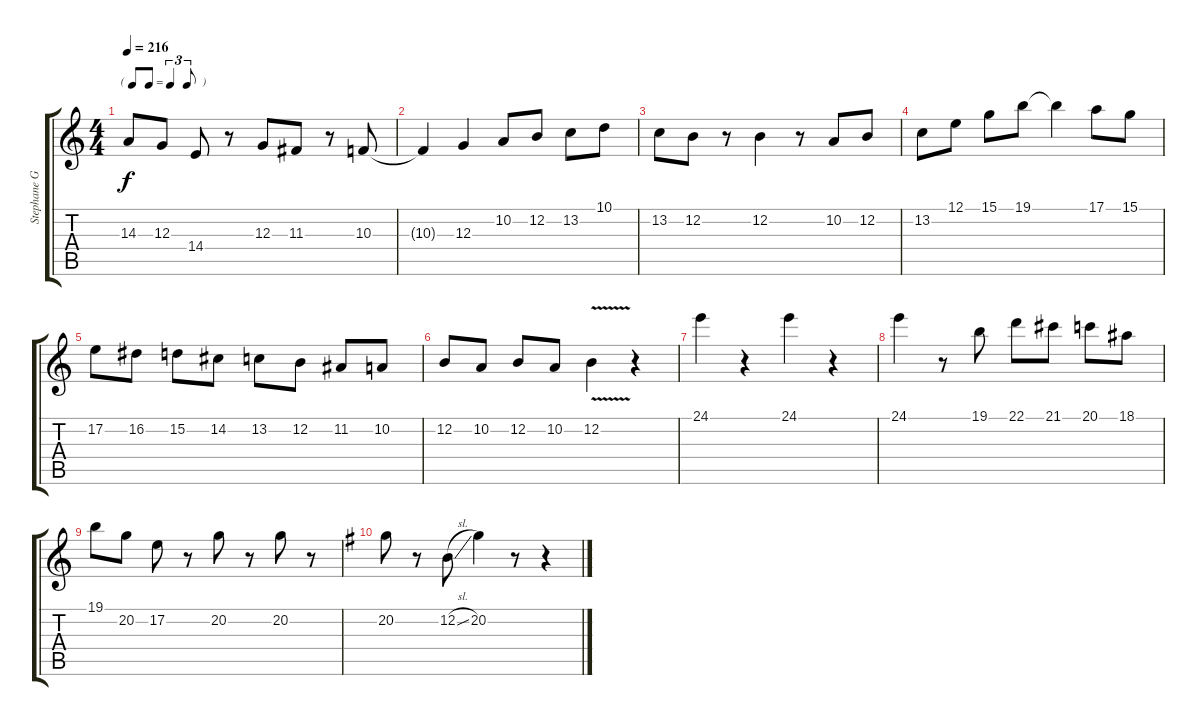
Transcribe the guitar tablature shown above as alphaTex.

\track ("Stephane Grapelli" "Stephane G") {instrument violin}
\staff {score tabs}
\tuning (E4 B3 G3 D3 A2 E2) {hide}
\ts (4 4)
\tf triplet8th
\tempo 216
\clef g2
\ks c
14.3.8{dy f} 12.3.8 14.4.8 r.8 12.3.8 11.3.8 r.8 10.3.8 |
10.3{t}.4 12.3.4 10.2.8 12.2.8 13.2.8 10.1.8 |
13.2.8 12.2.8 r.8 12.2.4 r.8 10.2.8 12.2.8 |
13.2.8 12.1.8 15.1.8 19.1.8 19.1{t}.4 17.1.8 15.1.8 |
17.2.8 16.2.8 15.2.8 14.2.8 13.2.8 12.2.8 11.2.8 10.2.8 |
12.2.8 10.2.8 12.2.8 10.2.8 12.2{v}.4 r.4 |
24.1.4 r.4 24.1.4 r.4 |
24.1.4 r.8 19.1.8 22.1.8 21.1.8 20.1.8 18.1.8 |
19.1.8 20.2.8 17.2.8 r.8 20.2.8 r.8 20.2.8 r.8 |
\ks g
20.2.8 r.8 12.2{sl}.8 20.2.4 r.8 r.4
